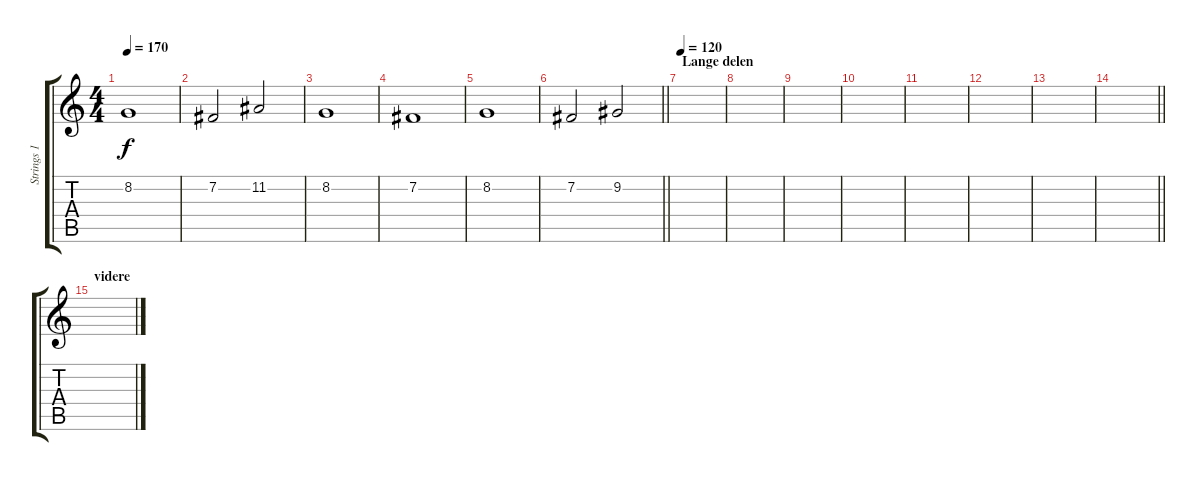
\track ("Strings 1" "Strings 1") {instrument stringensemble1}
\staff {score tabs}
\tuning (E4 B3 G3 D3 A2 E2) {hide}
\ts (4 4)
\tempo 170
\clef g2
\ks c
8.2.1{dy f} |
7.2.2 11.2.2 |
8.2.1 |
7.2.1 |
8.2.1 |
\barLineRight lightlight
7.2.2 9.2.2 |
\section ("" "Lange delen")
\tempo 120
|
|
|
|
|
|
|
\barLineRight lightlight
|
\section ("" "videre")
